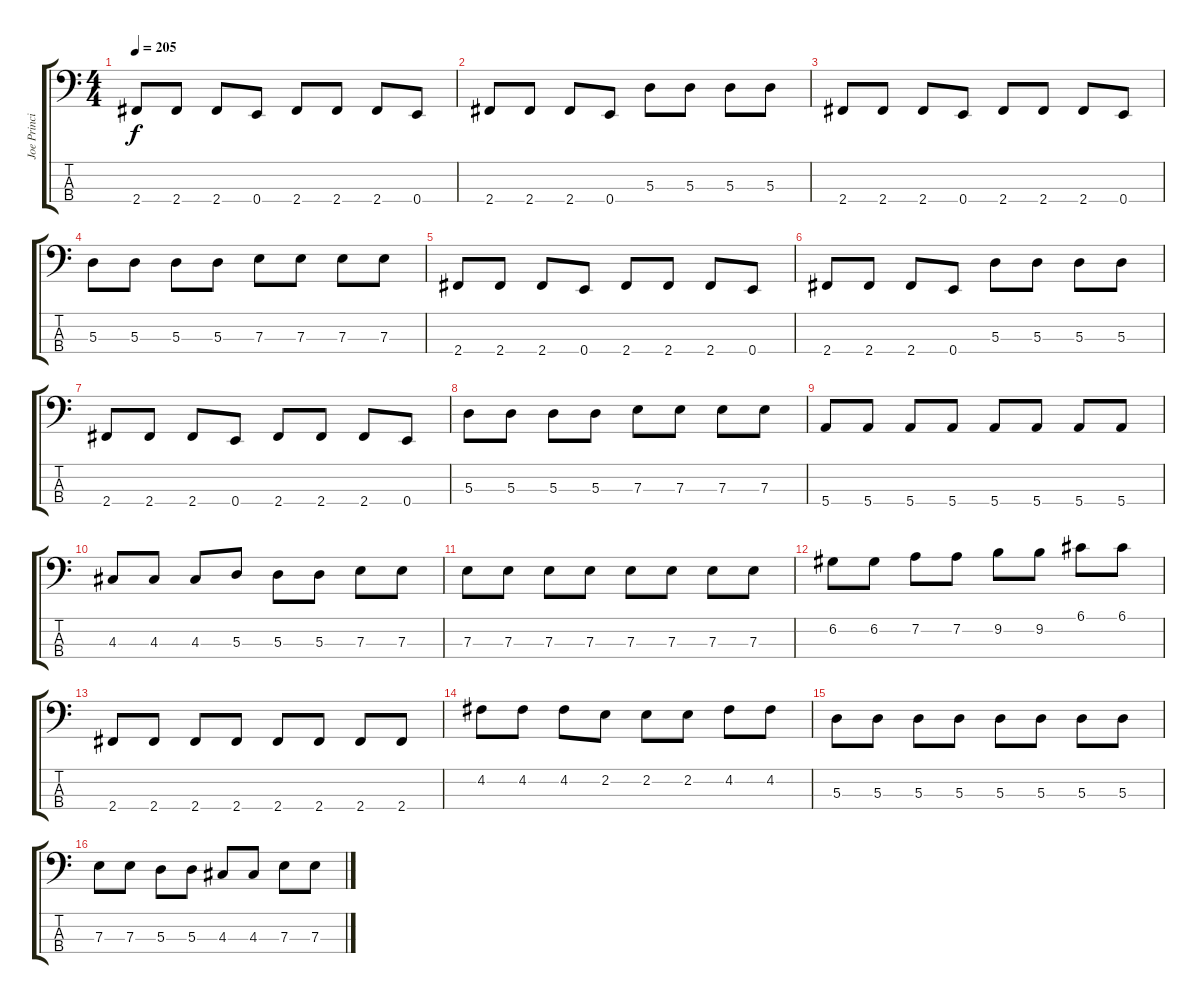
\track ("Joe Principe" "Joe Princi") {instrument electricbassfinger}
\staff {score tabs}
\tuning (G2 D2 A1 E1) {hide}
\ts (4 4)
\tempo 205
\clef f4
\ks c
2.4.8{dy f} 2.4.8 2.4.8 0.4.8 2.4.8 2.4.8 2.4.8 0.4.8 |
2.4.8 2.4.8 2.4.8 0.4.8 5.3.8 5.3.8 5.3.8 5.3.8 |
2.4.8 2.4.8 2.4.8 0.4.8 2.4.8 2.4.8 2.4.8 0.4.8 |
5.3.8 5.3.8 5.3.8 5.3.8 7.3.8 7.3.8 7.3.8 7.3.8 |
2.4.8 2.4.8 2.4.8 0.4.8 2.4.8 2.4.8 2.4.8 0.4.8 |
2.4.8 2.4.8 2.4.8 0.4.8 5.3.8 5.3.8 5.3.8 5.3.8 |
2.4.8 2.4.8 2.4.8 0.4.8 2.4.8 2.4.8 2.4.8 0.4.8 |
5.3.8 5.3.8 5.3.8 5.3.8 7.3.8 7.3.8 7.3.8 7.3.8 |
5.4.8 5.4.8 5.4.8 5.4.8 5.4.8 5.4.8 5.4.8 5.4.8 |
4.3.8 4.3.8 4.3.8 5.3.8 5.3.8 5.3.8 7.3.8 7.3.8 |
7.3.8 7.3.8 7.3.8 7.3.8 7.3.8 7.3.8 7.3.8 7.3.8 |
6.2.8 6.2.8 7.2.8 7.2.8 9.2.8 9.2.8 6.1.8 6.1.8 |
2.4.8 2.4.8 2.4.8 2.4.8 2.4.8 2.4.8 2.4.8 2.4.8 |
4.2.8 4.2.8 4.2.8 2.2.8 2.2.8 2.2.8 4.2.8 4.2.8 |
5.3.8 5.3.8 5.3.8 5.3.8 5.3.8 5.3.8 5.3.8 5.3.8 |
7.3.8 7.3.8 5.3.8 5.3.8 4.3.8 4.3.8 7.3.8 7.3.8
